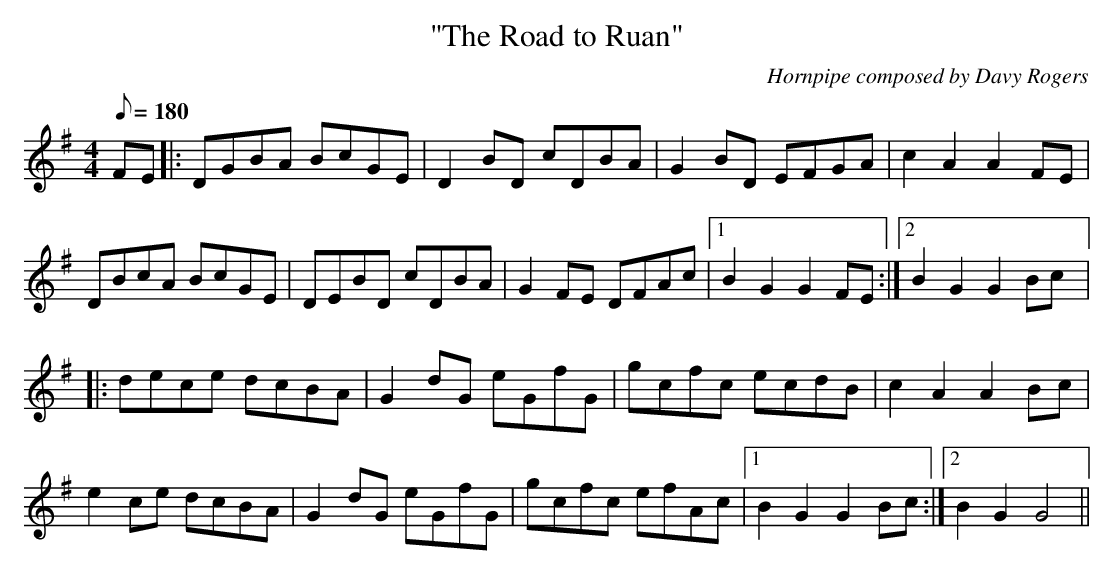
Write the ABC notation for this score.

X:1
T:"The Road to Ruan"
C:Hornpipe composed by Davy Rogers
L:1/8
Q:180
K:G
M:4/4
FE |: DGBA BcGE | D2 BD cDBA | G2 BD EFGA | c2 A2 A2 FE |
DBcA BcGE | DEBD cDBA | G2 FE DFAc |1 B2 G2 G2 FE :|2 B2 G2 G2 Bc |:
dece dcBA | G2 dG eGfG | gcfc ecdB | c2 A2 A2 Bc |
e2 ce dcBA | G2 dG eGfG | gcfc efAc |1 B2 G2 G2 Bc :|2 B2 G2 G4 ||
